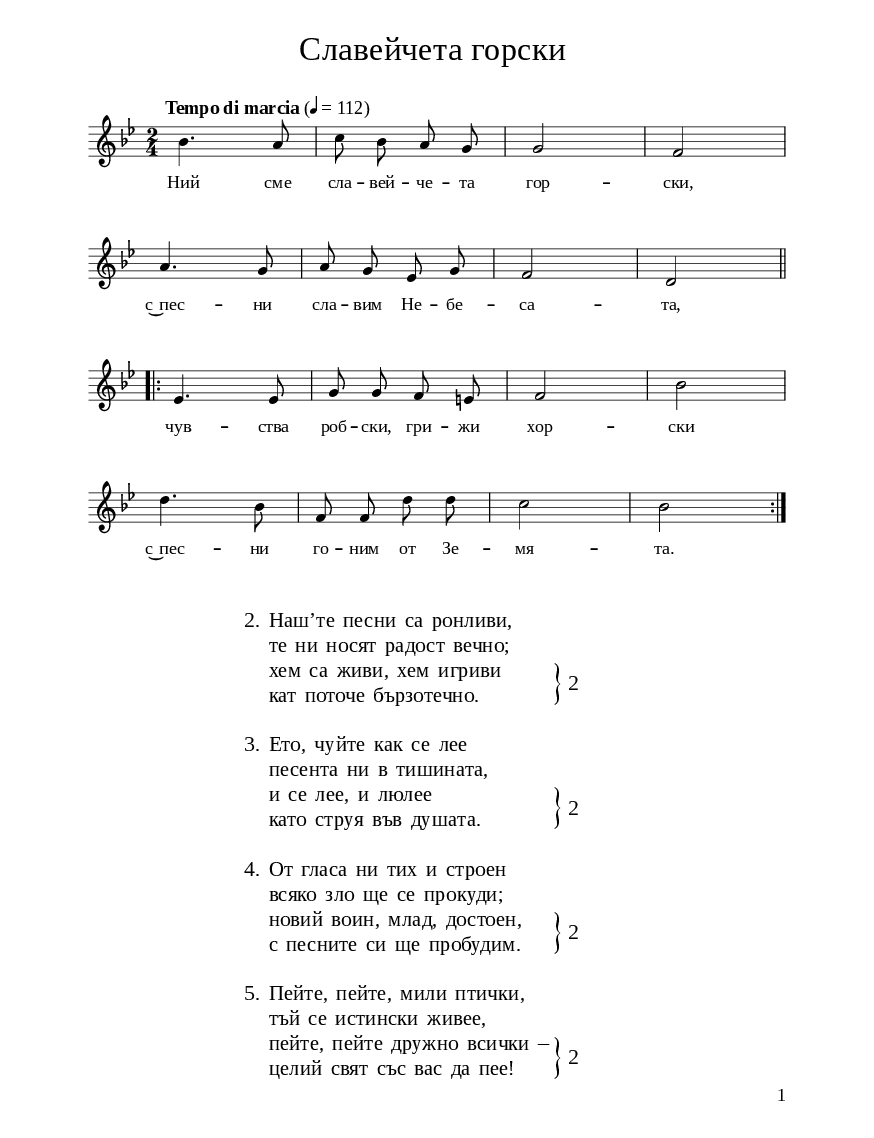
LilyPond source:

\version "2.24.2"

% include paper part and global functions
\include "include/globals.ily"
"rightBraces049" = \markup {
  \column {
    % repeat braces
    \translate #'(0 . -5.5 )
    \right-brace #20

    \translate #'(0 . -10.0 )
    \right-brace #20

    \translate #'(0 . -10.0 )
    \right-brace #20

    \translate #'(0 . -10.0 )
    \right-brace #20
  }
  \column {
    % repeat numbers
    \translate #'(0 . -6.1 )
    2

    \translate #'(0 . -12.0 )
    2

    \translate #'(0 . -12.0 )
    2

    \translate #'(0 . -12.0 )
    2
  }
}

\bookpart {
  \label #'ref049
  \tocItem \markup "Славейчета горски"
  \include "include/bookpart-paper.ily"
  \score {
    \include "include/score-layout.ily"

    \new Voice \absolute  {
      \clef treble
      \key bes \major
      \time 2/4
      \tempoFunc "Tempo di marcia" 4 "112"
      \autoBeamOff

      bes'4. a'8 | c''8 bes' a' g' |  g'2 |  f'2 \break | 
       a'4. g'8  | a'8 g' es' g' |  f'2 |   d'2 | \break
      \bar ".|:-||" 
        es'4. es'8 | g'8 g' f' e' | f'2 | bes'2 | \break
        
        d''4. bes'8 | f'8 f' d'' d'' | c''2  bes'2 | \break
      \bar ":|."
    }

    \addlyrics {
      Ний сме сла -- вей -- че -- та гор -- ски, с~пес -- ни
      сла -- вим Не -- бе -- са -- та, чув -- ства роб -- ски, гри -- жи
      хор -- ски с~пес -- ни го -- ним от Зе -- мя -- та.
    }

    \header {
      title = \titleFunc "Славейчета горски " "Slavejčeta gorski "
    }

    \midi{}

  } % score

  \markup \fontsize #bgCoupletFontSize {
    \hspace #15
    \override #`(baseline-skip . ,bgCoupletBaselineSkip)
    \column {

      \line { 2.  Наш’те песни са ронливи,}

      \line {   "   " те ни носят радост вечно; }

      \line {   "   "  хем са живи, хем игриви}

      \line {   "   " кат поточе бързотечно.}
      \line {   "   " }

      \line {   3. Ето, чуйте как се лее}

      \line {   "   " песента ни в тишината,}

      \line {   "   " и се лее, и люлее}

      \line {   "   " като струя във душата.}
      \line {   "   " }

      \line {   4. От гласа ни тих и строен}

      \line {   "   " всяко зло ще се прокуди;}

      \line {   "   "новий воин, млад, достоен, }

      \line {   "   " с песните си ще пробудим.}
      \line {   "   " }

      \line {   5. Пейте, пейте, мили птички,}

      \line {   "   "тъй се истински живее,}

      \line {   "   "пейте, пейте дружно всички – }

      \line {   "   " целий свят със вас да пее! }
    } \"rightBraces049"

  } % markup
  

} % bookpart
